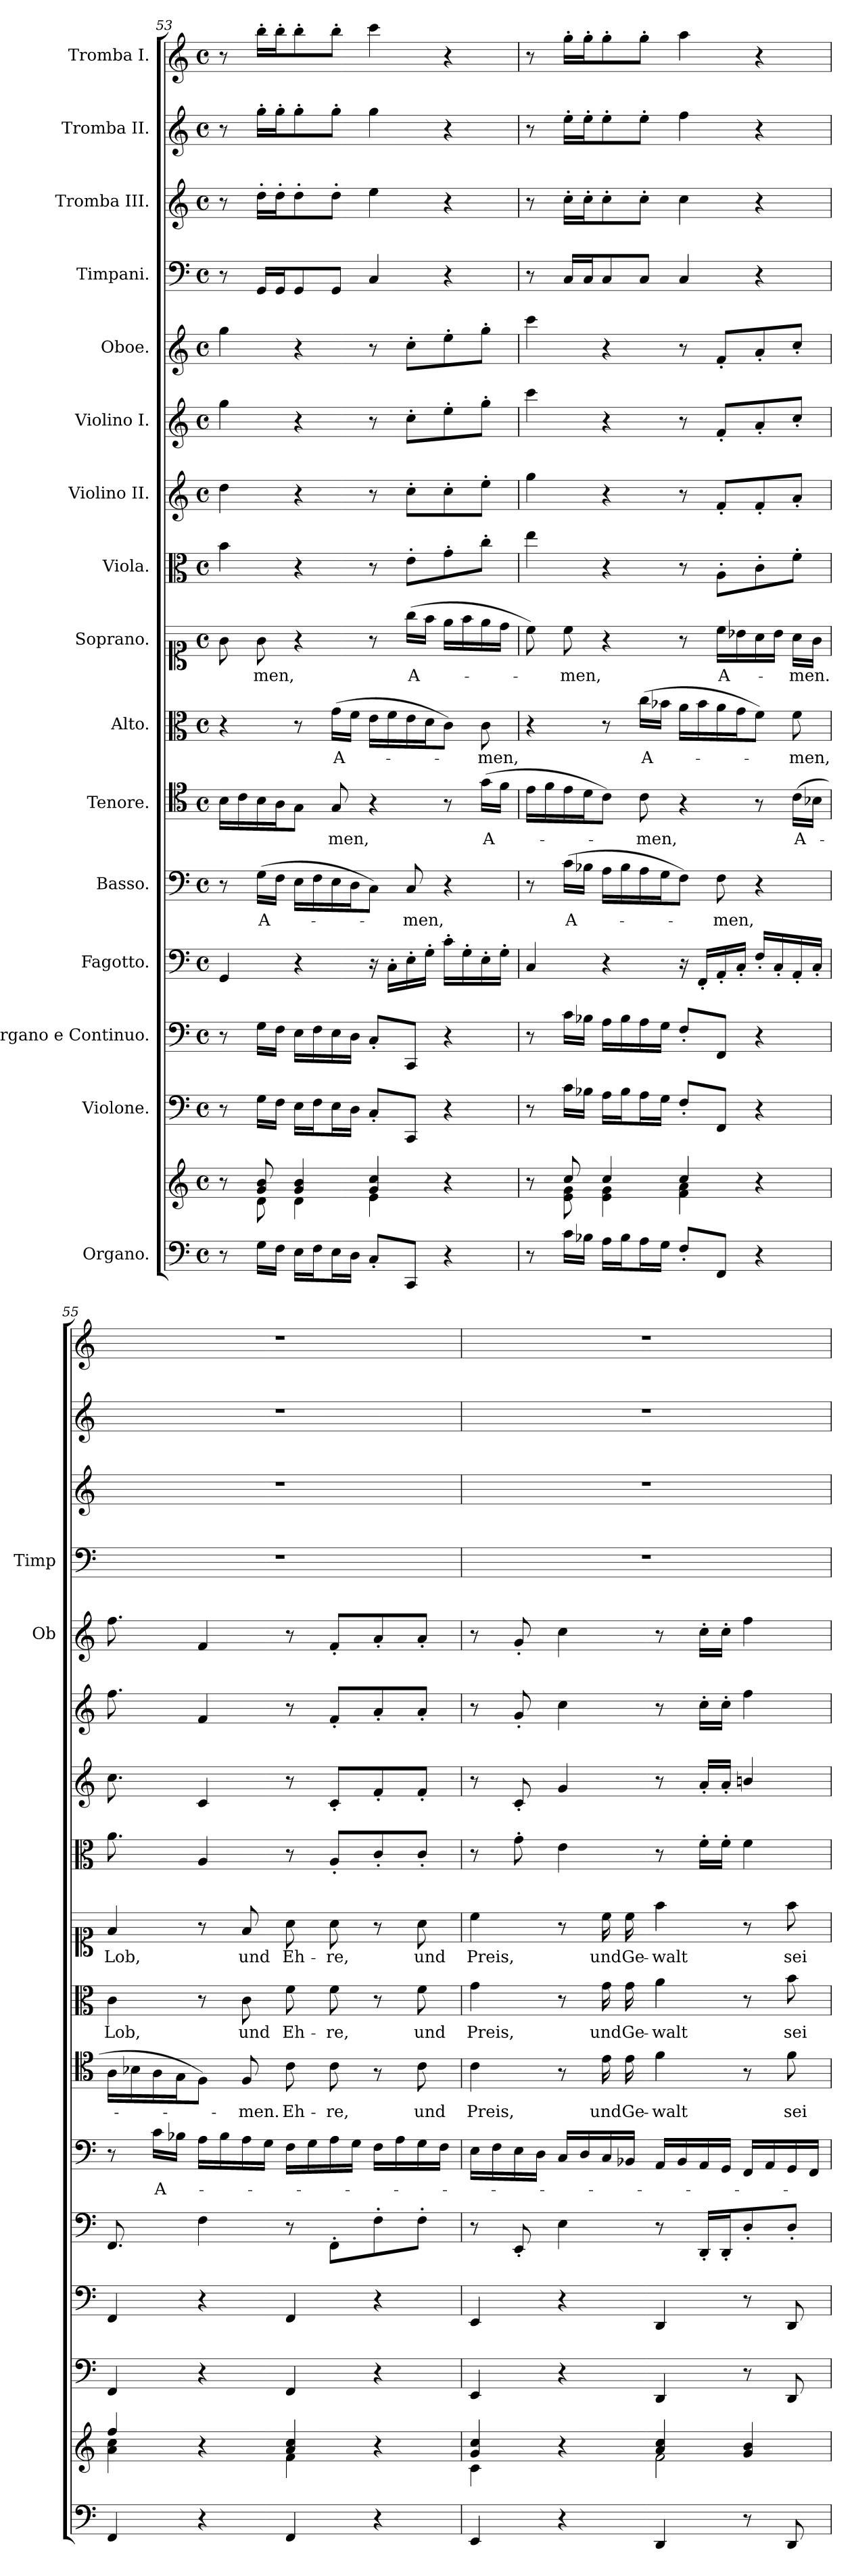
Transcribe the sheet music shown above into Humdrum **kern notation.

**kern	**kern	**kern	**kern	**kern	**kern	**text	**kern	**text	**kern	**text	**kern	**text	**kern	**kern	**kern	**kern	**kern	**kern	**kern	**kern
*part16	*part16	*part15	*part14	*part13	*part12	*part12	*part11	*part11	*part10	*part10	*part9	*part9	*part8	*part7	*part6	*part5	*part4	*part3	*part2	*part1
*staff17	*staff16	*staff15	*staff14	*staff13	*staff12	*staff12	*staff11	*staff11	*staff10	*staff10	*staff9	*staff9	*staff8	*staff7	*staff6	*staff5	*staff4	*staff3	*staff2	*staff1
*I"Organo.	*	*I"Violone.	*I"Organo e Continuo.	*I"Fagotto.	*I"Basso.	*	*I"Tenore.	*	*I"Alto.	*	*I"Soprano.	*	*I"Viola.	*I"Violino II.	*I"Violino I.	*I"Oboe.	*I"Timpani.	*I"Tromba III.	*I"Tromba II.	*I"Tromba I.
*	*	*	*	*	*	*	*	*	*	*	*	*	*	*	*	*I'Ob	*I'Timp	*	*	*
!!LO:PB:g=z
*clefF4	*clefG2	*clefF4	*clefF4	*clefF4	*clefF4	*	*clefC4	*	*clefC3	*	*clefC1	*	*clefC3	*clefG2	*clefG2	*clefG2	*clefF4	*clefG2	*clefG2	*clefG2
*	*	*ITrd7c12	*	*	*	*	*	*	*	*	*	*	*	*	*	*	*	*	*	*
*k[]	*k[]	*k[]	*k[]	*k[]	*k[]	*	*k[]	*	*k[]	*	*k[]	*	*k[]	*k[]	*k[]	*k[]	*k[]	*k[]	*k[]	*k[]
*M4/4	*M4/4	*M4/4	*M4/4	*M4/4	*M4/4	*	*M4/4	*	*M4/4	*	*M4/4	*	*M4/4	*M4/4	*M4/4	*M4/4	*M4/4	*M4/4	*M4/4	*M4/4
*met(c)	*met(c)	*met(c)	*met(c)	*met(c)	*met(c)	*	*met(c)	*	*met(c)	*	*met(c)	*	*met(c)	*met(c)	*met(c)	*met(c)	*met(c)	*met(c)	*met(c)	*met(c)
=53	=53	=53	=53	=53	=53	=53	=53	=53	=53	=53	=53	=53	=53	=53	=53	=53	=53	=53	=53	=53
*	*^	*	*	*	*	*	*	*	*	*	*	*	*	*	*	*	*	*	*	*
8r	8r	8ryy	8r	8r	4GG/	8r	.	16B\LL	.	4r	.	8g\	.	4b\	4dd\	4gg\	4gg\	8r	8r	8r	8r
.	.	.	.	.	.	.	.	16c\	.	.	.	.	.	.	.	.	.	.	.	.	.
!	!	!	!	!	!	!	!LO:LY:b	!	!	!	!	!	!LO:LY:b	!	!	!	!	!	!	!	!
16G\LL	8g!/ 8b!/	8d!\	16GG\LL	16G\LL	.	(>16G\LL	A-	16B\	.	.	.	8g\	-men,	.	.	.	.	16GG!/LL	16dd'\LL	16gg'\LL	16bb'\LL
16F\JJ	.	.	16FF\JJ	16F\JJ	.	16F\JJ	.	16A\J	.	.	.	.	.	.	.	.	.	16GG!/J	16dd'\J	16gg'\J	16bb'\J
16E\LL	4g!/ 4b!/	4d!\	16EE\LL	16E\LL	4r	16E\LL	.	8G\J	.	8r	.	4r	.	4r	4r	4r	4r	8GG!/	8dd'\	8gg'\	8bb'\
16F\J	.	.	16FF\J	16F\	.	16F\	.	.	.	.	.	.	.	.	.	.	.	.	.	.	.
!	!	!	!	!	!	!	!	!	!LO:LY:b	!	!LO:LY:b	!	!	!	!	!	!	!	!	!	!
16E\L	.	.	16EE\L	16E\	.	16E\	.	8G/	-men,	(>16g\LL	A-	.	.	.	.	.	.	8GG!/J	8dd'\J	8gg'\J	8bb'\J
16D\JJ	.	.	16DD\JJ	16D\JJ	.	16D\J	.	.	.	16f\JJ	.	.	.	.	.	.	.	.	.	.	.
8C'/L	4g!/ 4cc!/	4e!\	8CC'/L	8C'/L	16r	8C\J)	.	4r	.	16e\LL	.	8r	.	8r	8r	8r	8r	4C!/	4ee\	4gg\	4ccc\
.	.	.	.	.	16C'\LL	.	.	.	.	16f\	.	.	.	.	.	.	.	.	.	.	.
!	!	!	!	!	!	!	!LO:LY:b	!	!	!	!	!	!LO:LY:b	!	!	!	!	!	!	!	!
8CC/J	.	.	8CCC/J	8CC/J	16E'\	8C/	-men,	.	.	16e\	.	(>16gg\LL	A-	8e'\L	8cc'\L	8cc'\L	8cc'\L	.	.	.	.
.	.	.	.	.	16G'\JJ	.	.	.	.	16d\J	.	16ff\JJ	.	.	.	.	.	.	.	.	.
4r	4r	4ryy	4r	4r	16c'\LL	4r	.	8r	.	8c\J)	.	16ee\LL	.	8g'\	8cc'\	8ee'\	8ee'\	4r	4r	4r	4r
.	.	.	.	.	16G'\	.	.	.	.	.	.	16ff\	.	.	.	.	.	.	.	.	.
!	!	!	!	!	!	!	!	!	!LO:LY:b	!	!LO:LY:b	!	!	!	!	!	!	!	!	!	!
.	.	.	.	.	16E'\	.	.	(>16g\LL	A-	8c\	-men,	16ee\	.	8cc'\J	8ee'\J	8gg'\J	8gg'\J	.	.	.	.
.	.	.	.	.	16G'\JJ	.	.	16f\JJ	.	.	.	16dd\JJ	.	.	.	.	.	.	.	.	.
=54	=54	=54	=54	=54	=54	=54	=54	=54	=54	=54	=54	=54	=54	=54	=54	=54	=54	=54	=54	=54	=54
8r	8r	8ryy	8r	8r	4C/	8r	.	16e\LL	.	4r	.	8cc\)	.	4ee\	4gg\	4ccc\	4ccc\	8r	8r	8r	8r
.	.	.	.	.	.	.	.	16f\	.	.	.	.	.	.	.	.	.	.	.	.	.
!	!	!	!	!	!	!	!LO:LY:b	!	!	!	!	!	!LO:LY:b	!	!	!	!	!	!	!	!
16c\LL	8cc!/	8e!\ 8g!\	16C\LL	16c\LL	.	(>16c\LL	A-	16e\	.	.	.	8cc\	-men,	.	.	.	.	16C!/LL	16cc'\LL	16ee'\LL	16gg'\LL
16B-X\JJ	.	.	16BB-X\JJ	16B-X\JJ	.	16B-X\JJ	.	16d\J	.	.	.	.	.	.	.	.	.	16C!/J	16cc'\J	16ee'\J	16gg'\J
16A\LL	4cc!/	4e!\ 4g!\	16AA\LL	16A\LL	4r	16A\LL	.	8c\J)	.	8r	.	4r	.	4r	4r	4r	4r	8C!/	8cc'\	8ee'\	8gg'\
16B-\J	.	.	16BB-\J	16B-\	.	16B-\	.	.	.	.	.	.	.	.	.	.	.	.	.	.	.
!	!	!	!	!	!	!	!	!	!LO:LY:b	!	!LO:LY:b	!	!	!	!	!	!	!	!	!	!
16A\L	.	.	16AA\L	16A\	.	16A\	.	8c\	-men,	(>16cc\LL	A-	.	.	.	.	.	.	8C!/J	8cc'\J	8ee'\J	8gg'\J
16G\JJ	.	.	16GG\JJ	16G\JJ	.	16G\J	.	.	.	16b-X\JJ	.	.	.	.	.	.	.	.	.	.	.
8F'/L	4cc!/	4f!\ 4a!\	8FF'/L	8F'/L	16r	8F\J)	.	4r	.	16a\LL	.	8r	.	8r	8r	8r	8r	4C!/	4cc\	4ff\	4aa\
.	.	.	.	.	16FF'/LL	.	.	.	.	16b-\	.	.	.	.	.	.	.	.	.	.	.
!	!	!	!	!	!	!	!LO:LY:b	!	!	!	!	!	!LO:LY:b	!	!	!	!	!	!	!	!
8FF/J	.	.	8FFF/J	8FF/J	16AA'/	8F\	-men,	.	.	16a\	.	16cc\LL	A-	8A'\L	8f'/L	8f'/L	8f'/L	.	.	.	.
.	.	.	.	.	16C'/JJ	.	.	.	.	16g\J	.	16b-X\	.	.	.	.	.	.	.	.	.
4r	4r	4ryy	4r	4r	16F'/LL	4r	.	8r	.	8f\J)	.	16a\	.	8c'\	8f'/	8a'/	8a'/	4r	4r	4r	4r
.	.	.	.	.	16C'/	.	.	.	.	.	.	16b-\JJ	.	.	.	.	.	.	.	.	.
!	!	!	!	!	!	!	!	!	!LO:LY:b	!	!LO:LY:b	!	!LO:LY:b	!	!	!	!	!	!	!	!
.	.	.	.	.	16AA'/	.	.	(>16c\LL	A-	8f\	-men,	16a\LL	men.	8f'\J	8a'/J	8cc'/J	8cc'/J	.	.	.	.
.	.	.	.	.	16C'/JJ	.	.	16B-X\JJ	.	.	.	16g\JJ	.	.	.	.	.	.	.	.	.
=55	=55	=55	=55	=55	=55	=55	=55	=55	=55	=55	=55	=55	=55	=55	=55	=55	=55	=55	=55	=55	=55
!	!	!	!	!	!	!	!	!	!	!	!LO:LY:b	!	!LO:LY:b	!	!	!	!	!	!	!	!
4FF/	4ff!/	4a!\ 4cc!\	4FFF/	4FF/	8.FF/	8r	.	16A\LL	.	4c\	Lob,	4f/	Lob,	8.a\	8.cc\	8.ff\	8.ff\	1r	1r	1r	1r
.	.	.	.	.	.	.	.	16B-X\	.	.	.	.	.	.	.	.	.	.	.	.	.
!	!	!	!	!	!	!	!LO:LY:b	!	!	!	!	!	!	!	!	!	!	!	!	!	!
.	.	.	.	.	.	16c\LL	A-	16A\	.	.	.	.	.	.	.	.	.	.	.	.	.
.	.	.	.	.	16ryy	16B-X\JJ	.	16G\J	.	.	.	.	.	16ryy	16ryy	16ryy	16ryy	.	.	.	.
4r	4r	4ryy	4r	4r	4F\	16A\LL	.	8F\J)	.	8r	.	8r	.	4A/	4c/	4f/	4f/	.	.	.	.
.	.	.	.	.	.	16B-\	.	.	.	.	.	.	.	.	.	.	.	.	.	.	.
!	!	!	!	!	!	!	!	!	!LO:LY:b	!	!LO:LY:b	!	!LO:LY:b	!	!	!	!	!	!	!	!
.	.	.	.	.	.	16A\	.	8F/	-men.	8c\	und	8f/	und	.	.	.	.	.	.	.	.
.	.	.	.	.	.	16G\JJ	.	.	.	.	.	.	.	.	.	.	.	.	.	.	.
!	!	!	!	!	!	!	!	!	!LO:LY:b	!	!LO:LY:b	!	!LO:LY:b	!	!	!	!	!	!	!	!
4FF/	4a!/ 4cc!/	4f!\	4FFF/	4FF/	8r	16F\LL	.	8c\	Eh-	8f\	Eh-	8a\	Eh-	8r	8r	8r	8r	.	.	.	.
.	.	.	.	.	.	16G\	.	.	.	.	.	.	.	.	.	.	.	.	.	.	.
!	!	!	!	!	!	!	!	!	!LO:LY:b	!	!LO:LY:b	!	!LO:LY:b	!	!	!	!	!	!	!	!
.	.	.	.	.	8FF'/L	16A\	.	8c\	-re,	8f\	-re,	8a\	-re,	8A'/L	8c'/L	8f'/L	8f'/L	.	.	.	.
.	.	.	.	.	.	16G\JJ	.	.	.	.	.	.	.	.	.	.	.	.	.	.	.
4r	4r	4ryy	4r	4r	8F'\	16F\LL	.	8r	.	8r	.	8r	.	8c'/	8f'/	8a'/	8a'/	.	.	.	.
.	.	.	.	.	.	16A\	.	.	.	.	.	.	.	.	.	.	.	.	.	.	.
!	!	!	!	!	!	!	!	!	!LO:LY:b	!	!LO:LY:b	!	!LO:LY:b	!	!	!	!	!	!	!	!
.	.	.	.	.	8F'\J	16G\	.	8c\	und	8f\	und	8a\	und	8c'/J	8f'/J	8a'/J	8a'/J	.	.	.	.
.	.	.	.	.	.	16F\JJ	.	.	.	.	.	.	.	.	.	.	.	.	.	.	.
=56	=56	=56	=56	=56	=56	=56	=56	=56	=56	=56	=56	=56	=56	=56	=56	=56	=56	=56	=56	=56	=56
!	!	!	!	!	!	!	!	!	!LO:LY:b	!	!LO:LY:b	!	!LO:LY:b	!	!	!	!	!	!	!	!
4EE/	4g!/ 4cc!/	4c!\	4EEE/	4EE/	8r	16E\LL	.	4c\	Preis,	4g\	Preis,	4cc\	Preis,	8r	8r	8r	8r	1r	1r	1r	1r
.	.	.	.	.	.	16F\	.	.	.	.	.	.	.	.	.	.	.	.	.	.	.
.	.	.	.	.	8EE'/	16E\	.	.	.	.	.	.	.	8g'\	8c'/	8g'/	8g'/	.	.	.	.
.	.	.	.	.	.	16D\JJ	.	.	.	.	.	.	.	.	.	.	.	.	.	.	.
4r	4r	4ryy	4r	4r	4E\	16C/LL	.	8r	.	8r	.	8r	.	4e\	4g/	4cc\	4cc\	.	.	.	.
.	.	.	.	.	.	16D/	.	.	.	.	.	.	.	.	.	.	.	.	.	.	.
!	!	!	!	!	!	!	!	!	!LO:LY:b	!	!LO:LY:b	!	!LO:LY:b	!	!	!	!	!	!	!	!
.	.	.	.	.	.	16C/	.	16e\	und	16g\	und	16cc\	und	.	.	.	.	.	.	.	.
!	!	!	!	!	!	!	!	!	!LO:LY:b	!	!LO:LY:b	!	!LO:LY:b	!	!	!	!	!	!	!	!
.	.	.	.	.	.	16BB-X/JJ	.	16e\	Ge-	16g\	Ge-	16cc\	Ge-	.	.	.	.	.	.	.	.
!	!	!	!	!	!	!	!	!	!LO:LY:b	!	!LO:LY:b	!	!LO:LY:b	!	!	!	!	!	!	!	!
4DD/	4a!/ 4cc!/	2f!\	4DDD/	4DD/	8r	16AA/LL	.	4f\	-walt	4a\	-walt	4ff\	-walt	8r	8r	8r	8r	.	.	.	.
.	.	.	.	.	.	16BB-/	.	.	.	.	.	.	.	.	.	.	.	.	.	.	.
.	.	.	.	.	16DD'/LL	16AA/	.	.	.	.	.	.	.	16f'\LL	16a'/LL	16cc'\LL	16cc'\LL	.	.	.	.
.	.	.	.	.	16DD'/J	16GG/JJ	.	.	.	.	.	.	.	16f'\JJ	16a'/JJ	16cc'\JJ	16cc'\JJ	.	.	.	.
8r	4g!/ 4b!/	.	8r	8r	8D'/	16FF/LL	.	8r	.	8r	.	8r	.	4f\	4bn/	4ff\	4ff\	.	.	.	.
.	.	.	.	.	.	16AA/	.	.	.	.	.	.	.	.	.	.	.	.	.	.	.
!	!	!	!	!	!	!	!	!	!LO:LY:b	!	!LO:LY:b	!	!LO:LY:b	!	!	!	!	!	!	!	!
8DD/	.	.	8DDD/	8DD/	8D'/J	16GG/	.	8f\	sei	8b\	sei	8ff\	sei	.	.	.	.	.	.	.	.
.	.	.	.	.	.	16FF/JJ	.	.	.	.	.	.	.	.	.	.	.	.	.	.	.
*	*v	*v	*	*	*	*	*	*	*	*	*	*	*	*	*	*	*	*	*	*	*
=	=	=	=	=	=	=	=	=	=	=	=	=	=	=	=	=	=	=	=	=
*-	*-	*-	*-	*-	*-	*-	*-	*-	*-	*-	*-	*-	*-	*-	*-	*-	*-	*-	*-	*-
